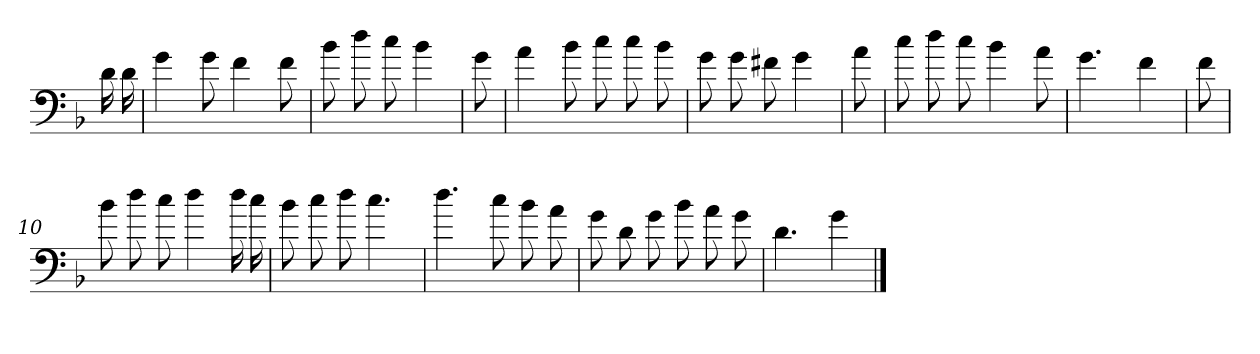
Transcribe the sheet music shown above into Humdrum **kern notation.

**kern
*part1
*staff1
*clefF4
*k[b-]
=
16d
16d
=1
4g
8g
4f
8f
=2
8b-
8dd
8cc
4b-
=3
8g
=4
4a
8b-
8cc
8cc
8b-
=5
8g
8g
8f#X
4g
=6
8a
=7
8cc
8dd
8cc
4b-
8a
=8
4.g
4f
=9
8f
=10
8b-
8dd
8cc
4dd
16dd
16cc
=11
8b-
8cc
8dd
4.cc
=12
4.dd
8cc
8b-
8a
=13
8g
8d
8g
8b-
8a
8g
=14
4.d
4g
==
*-
